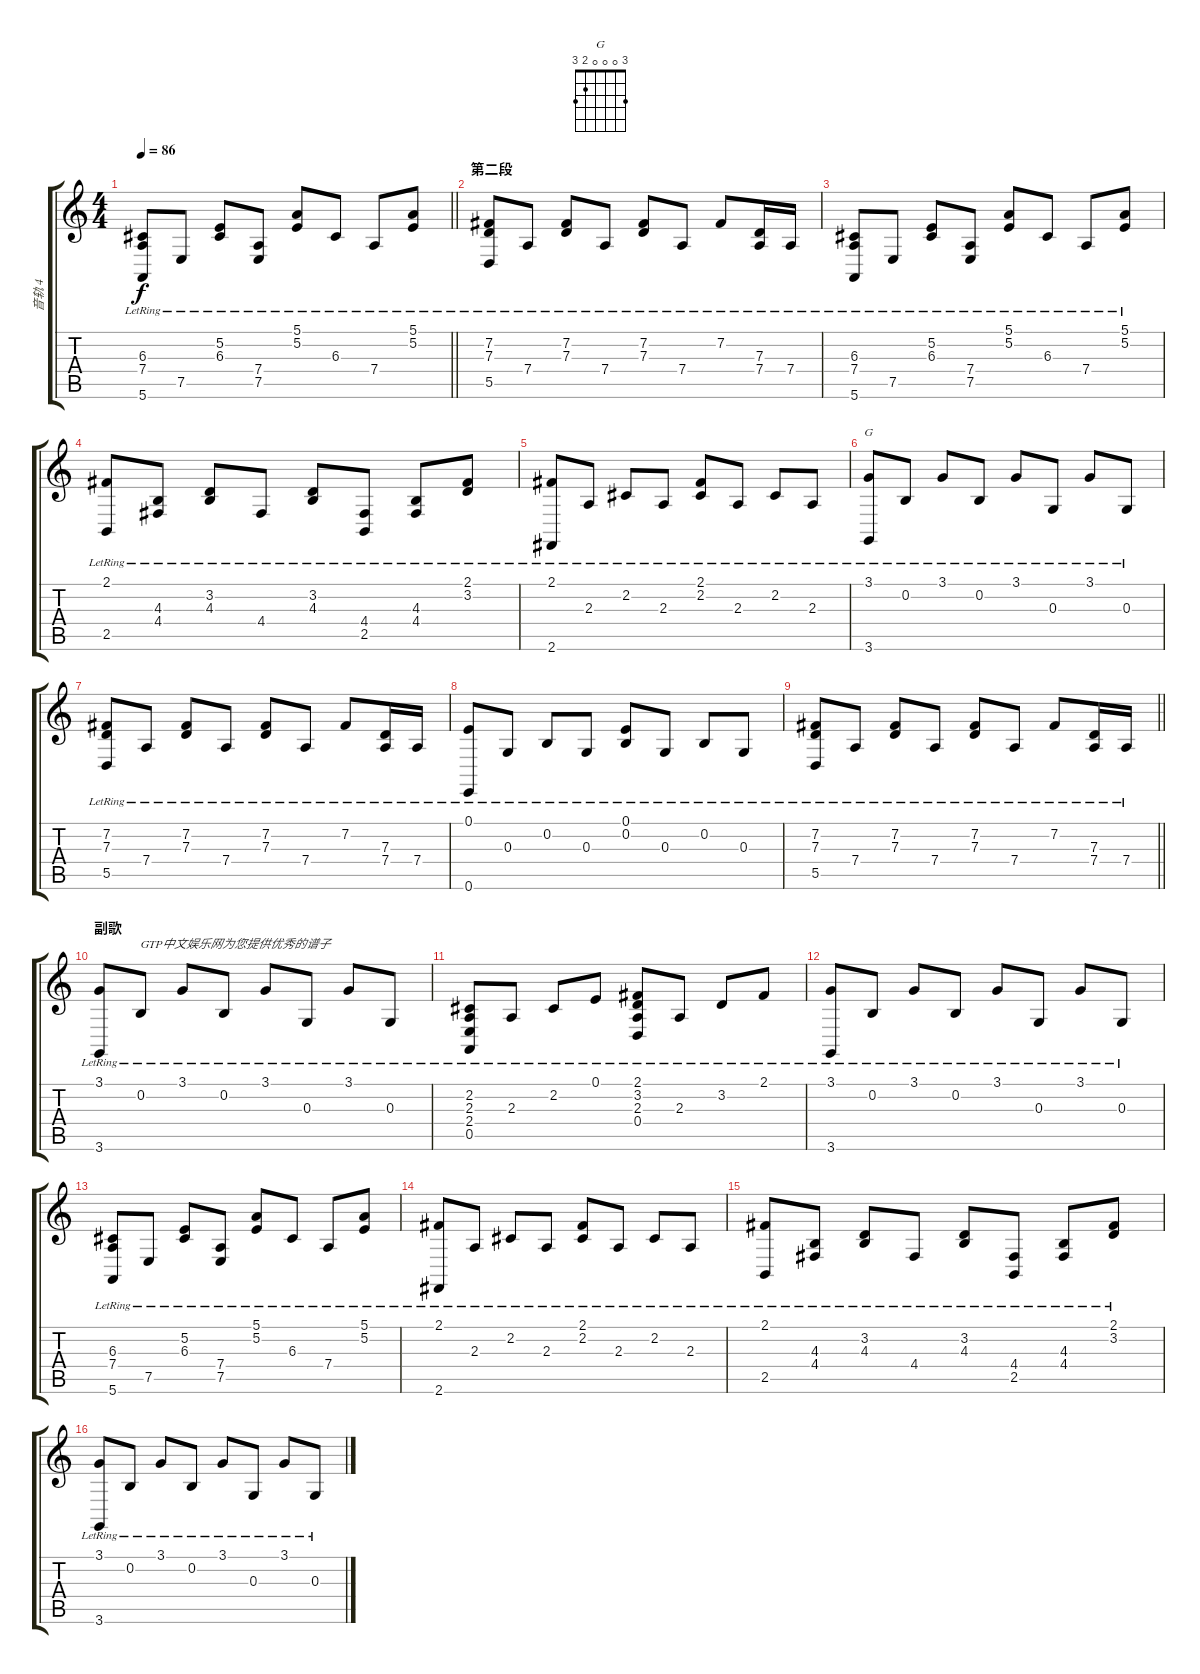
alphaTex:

\track ("音轨 4" "音轨 4") {instrument brightacousticpiano}
\staff {score tabs}
\tuning (E4 B3 G3 D3 A2 E2) {hide}
\chord ("G" 3 0 0 0 2 3)
\ts (4 4)
\tempo 86
\clef g2
\barLineRight lightlight
\ks c
(6.3{lr} 7.4{lr} 5.6{lr}).8{dy f} 7.5{lr}.8 (5.2{lr} 6.3{lr}).8 (7.4{lr} 7.5{lr}).8 (5.1{lr} 5.2{lr}).8 6.3{lr}.8 7.4{lr}.8 (5.1{lr} 5.2{lr}).8 |
\section ("" "第二段")
(7.2{lr} 7.3{lr} 5.5{lr}).8 7.4{lr}.8 (7.2{lr} 7.3{lr}).8 7.4{lr}.8 (7.2{lr} 7.3{lr}).8 7.4{lr}.8 7.2{lr}.8 (7.3{lr} 7.4{lr}).16 7.4{lr}.16 |
(6.3{lr} 7.4{lr} 5.6{lr}).8 7.5{lr}.8 (5.2{lr} 6.3{lr}).8 (7.4{lr} 7.5{lr}).8 (5.1{lr} 5.2{lr}).8 6.3{lr}.8 7.4{lr}.8 (5.1{lr} 5.2{lr}).8 |
(2.1{lr} 2.5{lr}).8 (4.3{lr} 4.4{lr}).8 (3.2{lr} 4.3{lr}).8 4.4{lr}.8 (3.2{lr} 4.3{lr}).8 (4.4{lr} 2.5{lr}).8 (4.3{lr} 4.4{lr}).8 (2.1{lr} 3.2{lr}).8 |
(2.1{lr} 2.6{lr}).8 2.3{lr}.8 2.2{lr}.8 2.3{lr}.8 (2.1{lr} 2.2{lr}).8 2.3{lr}.8 2.2{lr}.8 2.3{lr}.8 |
(3.1{lr} 3.6{lr}).8{ch "G"} 0.2{lr}.8 3.1{lr}.8 0.2{lr}.8 3.1{lr}.8 0.3{lr}.8 3.1{lr}.8 0.3{lr}.8 |
(7.2{lr} 7.3{lr} 5.5{lr}).8 7.4{lr}.8 (7.2{lr} 7.3{lr}).8 7.4{lr}.8 (7.2{lr} 7.3{lr}).8 7.4{lr}.8 7.2{lr}.8 (7.3{lr} 7.4{lr}).16 7.4{lr}.16 |
(0.1{lr} 0.6{lr}).8 0.3{lr}.8 0.2{lr}.8 0.3{lr}.8 (0.1{lr} 0.2{lr}).8 0.3{lr}.8 0.2{lr}.8 0.3{lr}.8 |
\barLineRight lightlight
(7.2{lr} 7.3{lr} 5.5{lr}).8 7.4{lr}.8 (7.2{lr} 7.3{lr}).8 7.4{lr}.8 (7.2{lr} 7.3{lr}).8 7.4{lr}.8 7.2{lr}.8 (7.3{lr} 7.4{lr}).16 7.4{lr}.16 |
\section ("" "副歌")
(3.1{lr} 3.6{lr}).8 0.2{lr}.8{txt "GTP中文娱乐网为您提供优秀的谱子"} 3.1{lr}.8 0.2{lr}.8 3.1{lr}.8 0.3{lr}.8 3.1{lr}.8 0.3{lr}.8 |
(2.2{lr} 2.3{lr} 2.4{lr} 0.5{lr}).8 2.3{lr}.8 2.2{lr}.8 0.1{lr}.8 (2.1{lr} 3.2{lr} 2.3{lr} 0.4{lr}).8 2.3{lr}.8 3.2{lr}.8 2.1{lr}.8 |
(3.1{lr} 3.6{lr}).8 0.2{lr}.8 3.1{lr}.8 0.2{lr}.8 3.1{lr}.8 0.3{lr}.8 3.1{lr}.8 0.3{lr}.8 |
(6.3{lr} 7.4{lr} 5.6{lr}).8 7.5{lr}.8 (5.2{lr} 6.3{lr}).8 (7.4{lr} 7.5{lr}).8 (5.1{lr} 5.2{lr}).8 6.3{lr}.8 7.4{lr}.8 (5.1{lr} 5.2{lr}).8 |
(2.1{lr} 2.6{lr}).8 2.3{lr}.8 2.2{lr}.8 2.3{lr}.8 (2.1{lr} 2.2{lr}).8 2.3{lr}.8 2.2{lr}.8 2.3{lr}.8 |
(2.1{lr} 2.5{lr}).8 (4.3{lr} 4.4{lr}).8 (3.2{lr} 4.3{lr}).8 4.4{lr}.8 (3.2{lr} 4.3{lr}).8 (4.4{lr} 2.5{lr}).8 (4.3{lr} 4.4{lr}).8 (2.1{lr} 3.2{lr}).8 |
(3.1{lr} 3.6{lr}).8 0.2{lr}.8 3.1{lr}.8 0.2{lr}.8 3.1{lr}.8 0.3{lr}.8 3.1{lr}.8 0.3{lr}.8
